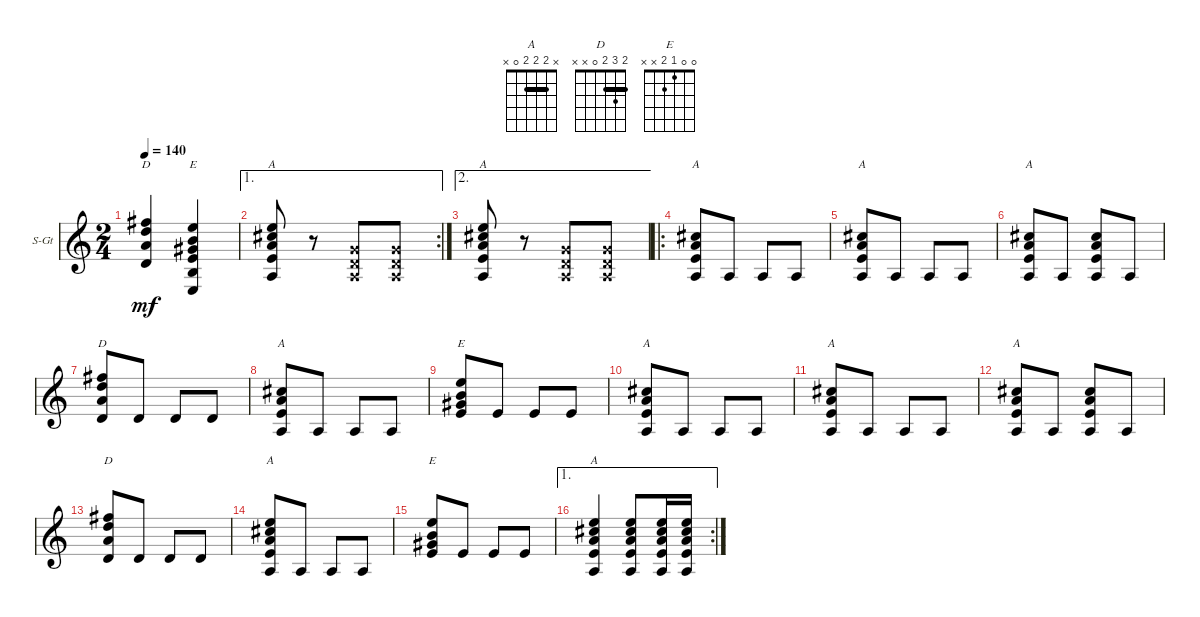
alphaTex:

\defaultSystemsLayout 4
\bracketExtendMode groupsimilarinstruments
\firstSystemTrackNameOrientation horizontal
\otherSystemsTrackNameOrientation horizontal
\track ("Guitar 2" "S-Gt") {instrument acousticguitarsteel}
\staff {score}
\tuning (E4 B3 G3 D3 A2 E2)
\chord ("A" 0 2 2 2 0 x)
\chord ("D" 2 3 2 0 x x) {barre 2}
\chord ("E" 0 0 1 2 2 0)
\chord ("A" x 2 2 2 0 x) {barre (2 2)}
\chord ("E" x 0 1 2 x x)
\chord ("E" 0 0 1 2 x x)
\ts (2 4)
\tempo 140
\clef g2
\ks c
(0.4 2.3 3.2 2.1).4{ch "D" dy mf} (0.6 2.5 2.4 1.3 0.2 0.1).4{ch "E"} |
\ae 1
\rc 2
(0.5 2.4 2.3 2.2 0.1).8{ch "A"} r.8 (0.5{x} 0.4{x} 0.3{x}).8 (0.5{x} 0.4{x} 0.3{x}).8 |
\ae 2
(0.5 2.4 2.3 2.2 0.1).8{ch "A"} r.8 (0.5{x} 0.4{x} 0.3{x}).8 (0.5{x} 0.4{x} 0.3{x}).8 |
\ro
(0.5 2.4 2.3 2.2).8{ch "A"} 0.5.8 0.5.8 0.5.8 |
(0.5 2.4 2.3 2.2).8{ch "A"} 0.5.8 0.5.8 0.5.8 |
(0.5 2.4 2.3 2.2).8{ch "A"} 0.5.8 (0.5 2.4 2.3 2.2).8 0.5.8 |
(0.4 2.3 3.2 2.1).8{ch "D"} 0.4.8 0.4.8 0.4.8 |
(0.5 2.4 2.3 2.2).8{ch "A"} 0.5.8 0.5.8 0.5.8 |
(2.4 1.3 0.2 0.1).8{ch "E"} 2.4.8 2.4.8 2.4.8 |
(0.5 2.4 2.3 2.2).8{ch "A"} 0.5.8 0.5.8 0.5.8 |
(0.5 2.4 2.3 2.2).8{ch "A"} 0.5.8 0.5.8 0.5.8 |
(0.5 2.4 2.3 2.2).8{ch "A"} 0.5.8 (0.5 2.4 2.3 2.2).8 0.5.8 |
(0.4 2.3 3.2 2.1).8{ch "D"} 0.4.8 0.4.8 0.4.8 |
(0.5 2.4 2.3 2.2 0.1).8{ch "A"} 0.5.8 0.5.8 0.5.8 |
(2.4 1.3 0.2 0.1).8{ch "E"} 2.4.8 2.4.8 2.4.8 |
\ae 1
\rc 2
(0.5 2.4 2.3 2.2 0.1).4{ch "A"} (0.5 2.4 2.3 2.2 0.1).8 (0.5 2.4 2.3 2.2 0.1).16 (0.5 2.4 2.3 2.2 0.1).16
